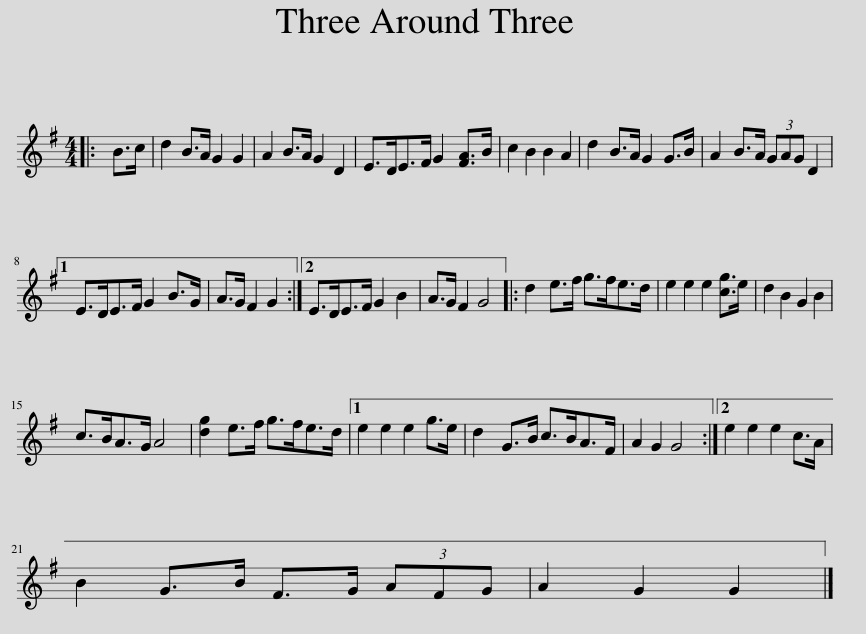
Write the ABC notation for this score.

X:1
L:1/8
M:4/4
I:linebreak $
K:G
V:1 treble
V:1
|: B>c | d2 B>A G2 G2 | A2 B>A G2 D2 | E>DE>F G2 [FA]>B | c2 B2 B2 A2 | %5
 d2 B>A G2 G>B | A2 B>A (3GAG D2 |1$ E>DE>F G2 B>G | A>G F2 G2 :|2 E>DE>F G2 B2 | %10
 A>G F2 G4 |: d2 e>f g>fe>d | e2 e2 e2 [cg]>e | d2 B2 G2 B2 |$ c>BA>G A4 | %15
 [dg]2 e>f g>fe>d |1 e2 e2 e2 g>e | d2 G>B c>BA>F | A2 G2 G4 :|2 e2 e2 e2 c>A |$ %20
 B2 G>B F>G (3AFG | A2 G2 G2 |] %22
